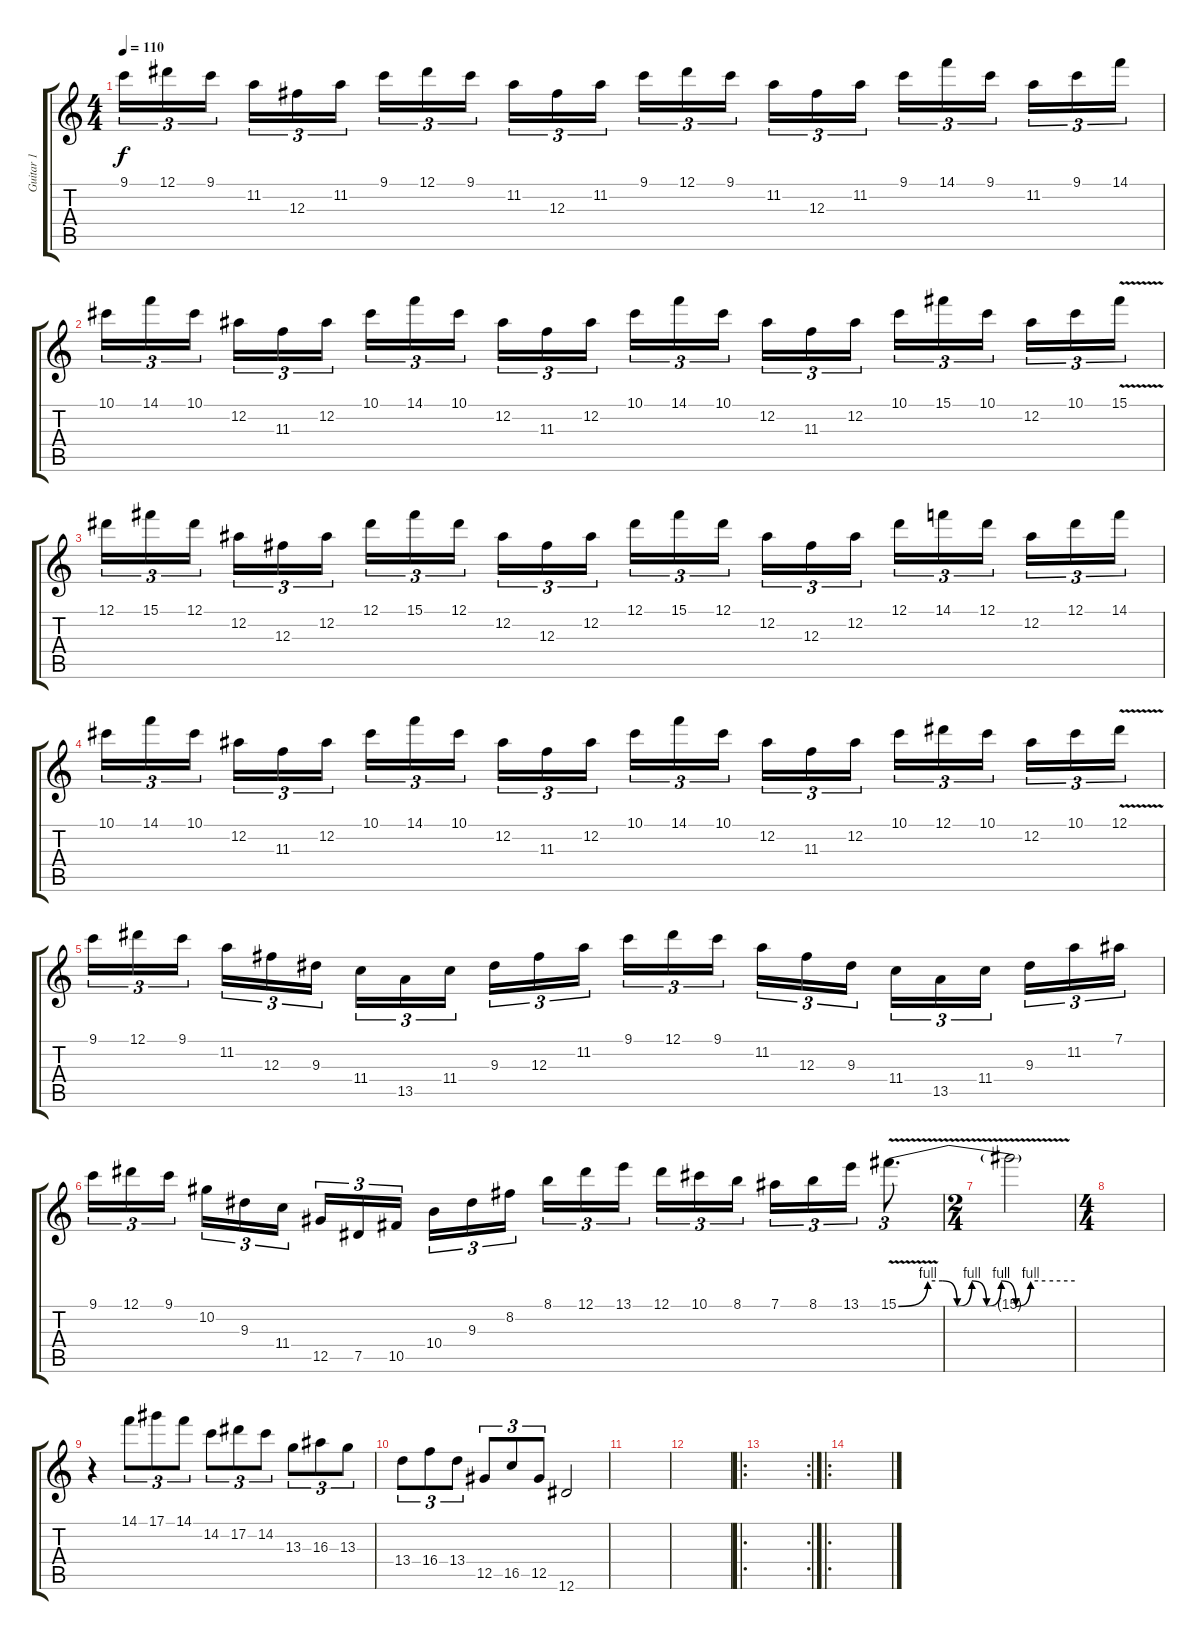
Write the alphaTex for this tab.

\track ("Guitar 1" "Guitar 1") {instrument distortionguitar}
\staff {score tabs}
\tuning (Eb4 Bb3 Gb3 Db3 Ab2 Eb2) {hide}
\ts (4 4)
\tempo 110
\clef g2
\ks c
9.1.16{tu (3 2) dy f} 12.1.16{tu (3 2)} 9.1.16{tu (3 2) beam splitsecondary} 11.2.16{tu (3 2)} 12.3.16{tu (3 2)} 11.2.16{tu (3 2)} 9.1.16{tu (3 2)} 12.1.16{tu (3 2)} 9.1.16{tu (3 2) beam splitsecondary} 11.2.16{tu (3 2)} 12.3.16{tu (3 2)} 11.2.16{tu (3 2)} 9.1.16{tu (3 2)} 12.1.16{tu (3 2)} 9.1.16{tu (3 2) beam splitsecondary} 11.2.16{tu (3 2)} 12.3.16{tu (3 2)} 11.2.16{tu (3 2)} 9.1.16{tu (3 2)} 14.1.16{tu (3 2)} 9.1.16{tu (3 2) beam splitsecondary} 11.2.16{tu (3 2)} 9.1.16{tu (3 2)} 14.1.16{tu (3 2)} |
10.1.16{tu (3 2)} 14.1.16{tu (3 2)} 10.1.16{tu (3 2) beam splitsecondary} 12.2.16{tu (3 2)} 11.3.16{tu (3 2)} 12.2.16{tu (3 2)} 10.1.16{tu (3 2)} 14.1.16{tu (3 2)} 10.1.16{tu (3 2) beam splitsecondary} 12.2.16{tu (3 2)} 11.3.16{tu (3 2)} 12.2.16{tu (3 2)} 10.1.16{tu (3 2)} 14.1.16{tu (3 2)} 10.1.16{tu (3 2) beam splitsecondary} 12.2.16{tu (3 2)} 11.3.16{tu (3 2)} 12.2.16{tu (3 2)} 10.1.16{tu (3 2)} 15.1.16{tu (3 2)} 10.1.16{tu (3 2) beam splitsecondary} 12.2.16{tu (3 2)} 10.1.16{tu (3 2)} 15.1{v}.16{tu (3 2)} |
12.1.16{tu (3 2)} 15.1.16{tu (3 2)} 12.1.16{tu (3 2) beam splitsecondary} 12.2.16{tu (3 2)} 12.3.16{tu (3 2)} 12.2.16{tu (3 2)} 12.1.16{tu (3 2)} 15.1.16{tu (3 2)} 12.1.16{tu (3 2) beam splitsecondary} 12.2.16{tu (3 2)} 12.3.16{tu (3 2)} 12.2.16{tu (3 2)} 12.1.16{tu (3 2)} 15.1.16{tu (3 2)} 12.1.16{tu (3 2) beam splitsecondary} 12.2.16{tu (3 2)} 12.3.16{tu (3 2)} 12.2.16{tu (3 2)} 12.1.16{tu (3 2)} 14.1.16{tu (3 2)} 12.1.16{tu (3 2) beam splitsecondary} 12.2.16{tu (3 2)} 12.1.16{tu (3 2)} 14.1.16{tu (3 2)} |
10.1.16{tu (3 2)} 14.1.16{tu (3 2)} 10.1.16{tu (3 2) beam splitsecondary} 12.2.16{tu (3 2)} 11.3.16{tu (3 2)} 12.2.16{tu (3 2)} 10.1.16{tu (3 2)} 14.1.16{tu (3 2)} 10.1.16{tu (3 2) beam splitsecondary} 12.2.16{tu (3 2)} 11.3.16{tu (3 2)} 12.2.16{tu (3 2)} 10.1.16{tu (3 2)} 14.1.16{tu (3 2)} 10.1.16{tu (3 2) beam splitsecondary} 12.2.16{tu (3 2)} 11.3.16{tu (3 2)} 12.2.16{tu (3 2)} 10.1.16{tu (3 2)} 12.1.16{tu (3 2)} 10.1.16{tu (3 2) beam splitsecondary} 12.2.16{tu (3 2)} 10.1.16{tu (3 2)} 12.1{v}.16{tu (3 2)} |
9.1.16{tu (3 2)} 12.1.16{tu (3 2)} 9.1.16{tu (3 2) beam splitsecondary} 11.2.16{tu (3 2)} 12.3.16{tu (3 2)} 9.3.16{tu (3 2)} 11.4.16{tu (3 2)} 13.5.16{tu (3 2)} 11.4.16{tu (3 2) beam splitsecondary} 9.3.16{tu (3 2)} 12.3.16{tu (3 2)} 11.2.16{tu (3 2)} 9.1.16{tu (3 2)} 12.1.16{tu (3 2)} 9.1.16{tu (3 2) beam splitsecondary} 11.2.16{tu (3 2)} 12.3.16{tu (3 2)} 9.3.16{tu (3 2)} 11.4.16{tu (3 2)} 13.5.16{tu (3 2)} 11.4.16{tu (3 2) beam splitsecondary} 9.3.16{tu (3 2)} 11.2.16{tu (3 2)} 7.1.16{tu (3 2)} |
9.1.16{tu (3 2)} 12.1.16{tu (3 2)} 9.1.16{tu (3 2) beam splitsecondary} 10.2.16{tu (3 2)} 9.3.16{tu (3 2)} 11.4.16{tu (3 2)} 12.5.16{tu (3 2)} 7.5.16{tu (3 2)} 10.5.16{tu (3 2) beam splitsecondary} 10.4.16{tu (3 2)} 9.3.16{tu (3 2)} 8.2.16{tu (3 2)} 8.1.16{tu (3 2)} 12.1.16{tu (3 2)} 13.1.16{tu (3 2) beam splitsecondary} 12.1.16{tu (3 2)} 10.1.16{tu (3 2)} 8.1.16{tu (3 2)} 7.1.16{tu (3 2)} 8.1.16{tu (3 2)} 13.1.16{tu (3 2)} 15.1{be (custom 0 0 10 4 15 4 20 0 25 4 30 0 35 4 40 0 45 4 50 4 60 4) v}.8{d tu (3 2)} |
\ts (2 4)
15.1{t}.2 |
\ts (4 4)
|
r.4 14.1.8{tu (3 2)} 17.1.8{tu (3 2)} 14.1.8{tu (3 2)} 14.2.8{tu (3 2)} 17.2.8{tu (3 2)} 14.2.8{tu (3 2)} 13.3.8{tu (3 2)} 16.3.8{tu (3 2)} 13.3.8{tu (3 2)} |
13.4.8{tu (3 2)} 16.4.8{tu (3 2)} 13.4.8{tu (3 2)} 12.5.8{tu (3 2)} 16.5.8{tu (3 2)} 12.5.8{tu (3 2)} 12.6.2 |
|
|
\ro
\rc 2
|
\ro
